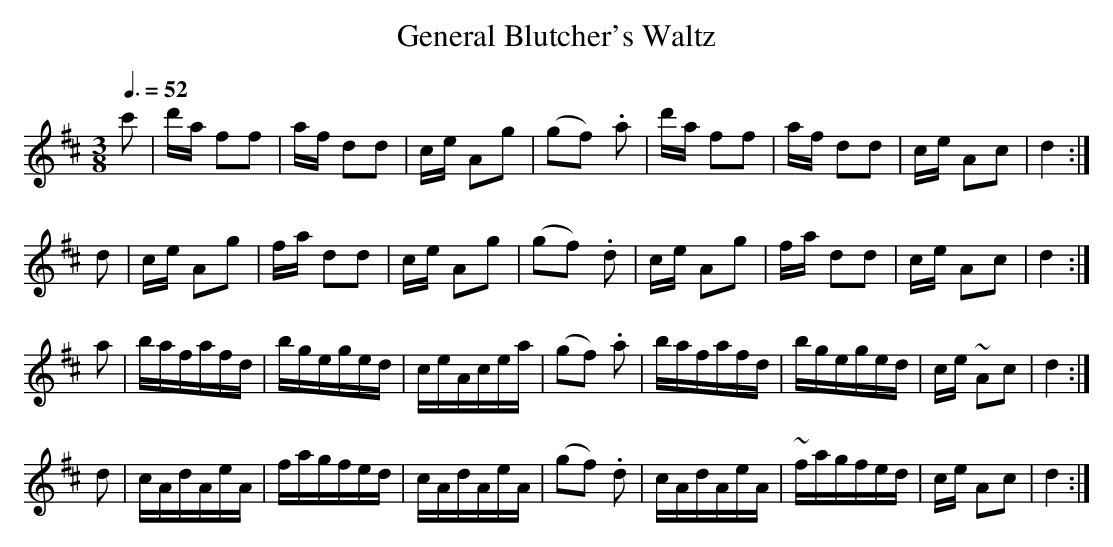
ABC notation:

X:1
T:General Blutcher's Waltz
M:3/8
L:1/16
Q:3/8=52
K:D
c'2|d'a f2f2| af d2d2|ce  A2g2|(g2f2)\
.a2|d'a f2f2| af d2d2|ce  A2c2| d4 :|
 d2|ce  A2g2| fa d2d2|ce  A2g2|(g2f2)\
.d2|ce  A2g2| fa d2d2|ce  A2c2| d4 :|
 a2|bafafd  | bgeged |ceAcea  |(g2f2)\
.a2|bafafd  | bgeged |ce ~A2c2| d4 :|
 d2|cAdAeA  | fagfed |cAdAeA  |(g2f2)\
.d2|cAdAeA  |~fagfed |ce  A2c2| d4 :|
